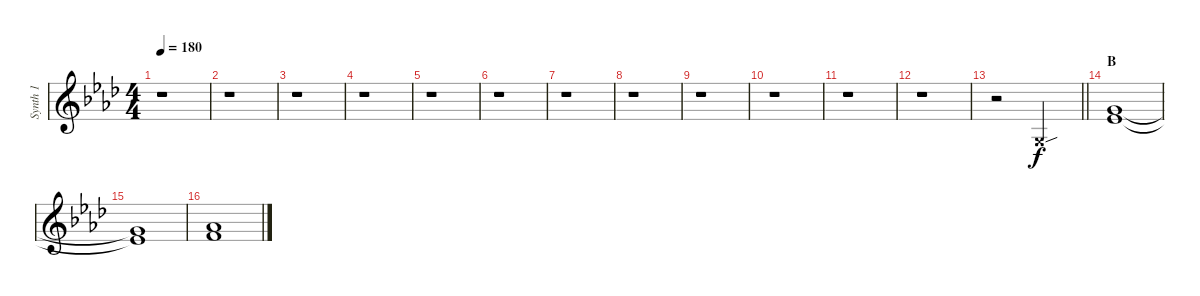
\track ("Synth 1" "Synth 1") {instrument rockorgan}
\staff {score}
\tuning (E4 B3 G3 D3 A2 E2) {hide}
\ts (4 4)
\tempo 180
\clef g2
\ks ab
r.1{dy f} |
r.1 |
r.1 |
r.1 |
r.1 |
r.1 |
r.1 |
r.1 |
r.1 |
r.1 |
r.1 |
r.1 |
\barLineRight lightlight
r.2 0.3{sou x}.2 |
\section ("" "B")
(3.1 4.2).1 |
(3.1{t} 4.2{t}).1 |
(1.1 9.2).1
